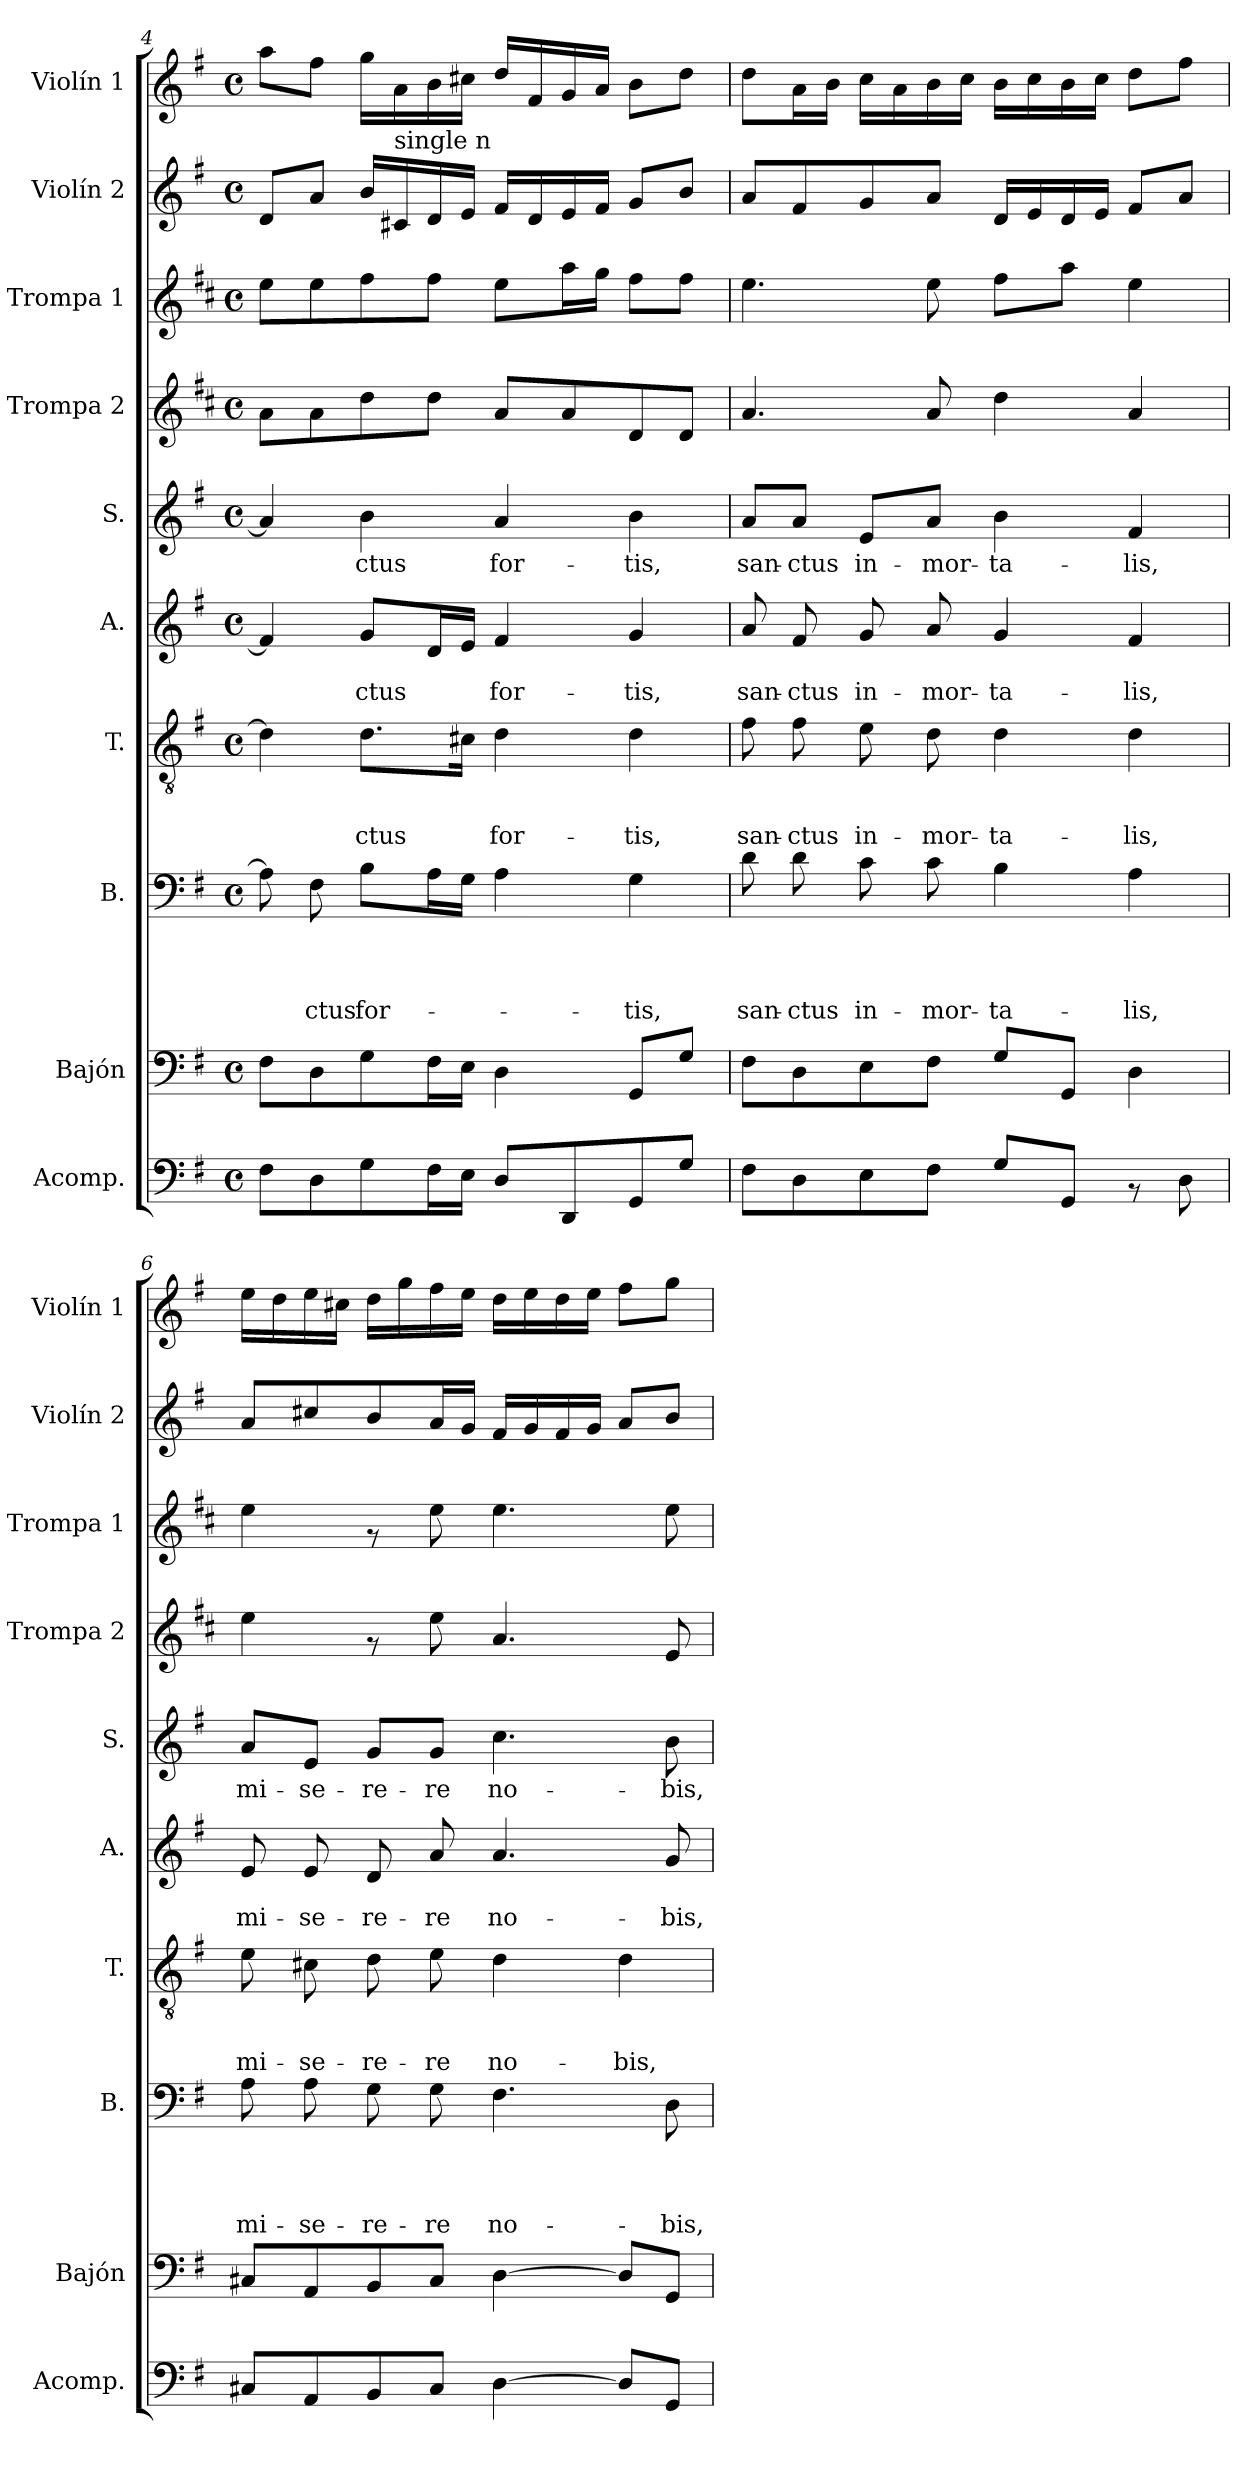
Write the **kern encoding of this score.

**kern	**kern	**kern	**text	**text	**text	**text	**kern	**text	**text	**text	**kern	**text	**text	**kern	**text	**kern	**kern	**kern	**kern
*part10	*part9	*part8	*part8	*part8	*part8	*part8	*part7	*part7	*part7	*part7	*part6	*part6	*part6	*part5	*part5	*part4	*part3	*part2	*part1
*staff10	*staff9	*staff8	*staff8	*staff8	*staff8	*staff8	*staff7	*staff7	*staff7	*staff7	*staff6	*staff6	*staff6	*staff5	*staff5	*staff4	*staff3	*staff2	*staff1
*I"Acomp.	*I"Bajón	*I"B.	*	*	*	*	*I"T.	*	*	*	*I"A.	*	*	*I"S.	*	*I"Trompa 2	*I"Trompa 1	*I"Violín 2	*I"Violín 1
*I'Acomp.	*I'Bajón	*I'B.	*	*	*	*	*I'T.	*	*	*	*I'A.	*	*	*I'S.	*	*I'Trompa 2	*I'Trompa 1	*I'Violín 2	*I'Violín 1
!!LO:PB:g=z
*clefF4	*clefF4	*clefF4	*	*	*	*	*clefGv2	*	*	*	*clefG2	*	*	*clefG2	*	*clefG2	*clefG2	*clefG2	*clefG2
*	*	*	*	*	*	*	*	*	*	*	*	*	*	*	*	*ITrd4c7	*ITrd4c7	*	*
*k[f#]	*k[f#]	*k[f#]	*	*	*	*	*k[f#]	*	*	*	*k[f#]	*	*	*k[f#]	*	*k[f#]	*k[f#]	*k[f#]	*k[f#]
*G:	*G:	*G:	*	*	*	*	*G:	*	*	*	*G:	*	*	*G:	*	*G:	*G:	*G:	*G:
*M4/4	*M4/4	*M4/4	*	*	*	*	*M4/4	*	*	*	*M4/4	*	*	*M4/4	*	*M4/4	*M4/4	*M4/4	*M4/4
*met(c)	*met(c)	*met(c)	*	*	*	*	*met(c)	*	*	*	*met(c)	*	*	*met(c)	*	*met(c)	*met(c)	*met(c)	*met(c)
=4	=4	=4	=4	=4	=4	=4	=4	=4	=4	=4	=4	=4	=4	=4	=4	=4	=4	=4	=4
8F#\L	8F#\L	8A\]	.	.	.	.	4d\]	.	.	.	4f#/]	.	.	4a/]	.	8d\L	8a\L	8d/L	8aa\L
!	!	!	!	!	!	!LO:LY:b	!	!	!	!	!	!	!	!	!	!	!	!	!
8D\	8D\	8F#\	.	.	.	-ctus	.	.	.	.	.	.	.	.	.	8d\	8a\	8a/J	8ff#\J
!	!	!	!	!	!	!LO:LY:b	!	!	!	!LO:LY:b	!	!	!LO:LY:b	!	!LO:LY:b	!	!	!	!
8G\	8G\	8B\L	.	.	.	for-	8.d\L	.	.	-ctus	8g/L	.	-ctus	4b\	-ctus	8g\	8b\	16b/LL	16gg\LL
!	!	!	!	!	!	!	!	!	!	!	!	!	!	!	!	!	!	!LO:TX:a:t=single n	!
.	.	.	.	.	.	.	.	.	.	.	.	.	.	.	.	.	.	16c#/	16a\
16F#\L	16F#\L	16A\L	.	.	.	.	.	.	.	.	16d/L	.	.	.	.	8g\J	8b\J	16d/	16b\
16E\JJ	16E\JJ	16G\JJ	.	.	.	.	16c#X\Jk	.	.	.	16e/JJ	.	.	.	.	.	.	16e/JJ	16cc#X\JJ
!	!	!	!	!	!	!	!	!	!	!LO:LY:b	!	!	!LO:LY:b	!	!LO:LY:b	!	!	!	!
8D/L	4D\	4A\	.	.	.	.	4d\	.	.	for-	4f#/	.	for-	4a/	for-	8d/L	8a\L	16f#/LL	16dd/LL
.	.	.	.	.	.	.	.	.	.	.	.	.	.	.	.	.	.	16d/	16f#/
8DD/	.	.	.	.	.	.	.	.	.	.	.	.	.	.	.	8d/	16dd\L	16e/	16g/
.	.	.	.	.	.	.	.	.	.	.	.	.	.	.	.	.	16cc\JJ	16f#/JJ	16a/JJ
!	!	!	!	!	!	!LO:LY:b	!	!	!	!LO:LY:b	!	!	!LO:LY:b	!	!LO:LY:b	!	!	!	!
8GG/	8GG/L	4G\	.	.	.	-tis,	4d\	.	.	-tis,	4g/	.	-tis,	4b\	-tis,	8G/	8b\L	8g/L	8b\L
8G/J	8G/J	.	.	.	.	.	.	.	.	.	.	.	.	.	.	8G/J	8b\J	8b/J	8dd\J
=5	=5	=5	=5	=5	=5	=5	=5	=5	=5	=5	=5	=5	=5	=5	=5	=5	=5	=5	=5
!	!	!	!	!	!	!LO:LY:b	!	!	!	!LO:LY:b	!	!	!LO:LY:b	!	!LO:LY:b	!	!	!	!
8F#\L	8F#\L	8d\	.	.	.	san-	8f#\	.	.	san-	8a/	.	san-	8a/L	san-	4.d/	4.a\	8a/L	8dd\L
!	!	!	!	!	!	!LO:LY:b	!	!	!	!LO:LY:b	!	!	!LO:LY:b	!	!LO:LY:b	!	!	!	!
8D\	8D\	8d\	.	.	.	-ctus	8f#\	.	.	-ctus	8f#/	.	-ctus	8a/J	-ctus	.	.	8f#/	16a\L
.	.	.	.	.	.	.	.	.	.	.	.	.	.	.	.	.	.	.	16b\JJ
!	!	!	!	!	!	!LO:LY:b	!	!	!	!LO:LY:b	!	!	!LO:LY:b	!	!LO:LY:b	!	!	!	!
8E\	8E\	8c\	.	.	.	in-	8e\	.	.	in-	8g/	.	in-	8e/L	in-	.	.	8g/	16cc\LL
.	.	.	.	.	.	.	.	.	.	.	.	.	.	.	.	.	.	.	16a\
!	!	!	!	!	!	!LO:LY:b	!	!	!	!LO:LY:b	!	!	!LO:LY:b	!	!LO:LY:b	!	!	!	!
8F#\J	8F#\J	8c\	.	.	.	-mor-	8d\	.	.	-mor-	8a/	.	-mor-	8a/J	-mor-	8d/	8a\	8a/J	16b\
.	.	.	.	.	.	.	.	.	.	.	.	.	.	.	.	.	.	.	16cc\JJ
!	!	!	!	!	!	!LO:LY:b	!	!	!	!LO:LY:b	!	!	!LO:LY:b	!	!LO:LY:b	!	!	!	!
8G/L	8G/L	4B\	.	.	.	-ta-	4d\	.	.	-ta-	4g/	.	-ta-	4b\	-ta-	4g\	8b\L	16d/LL	16b\LL
.	.	.	.	.	.	.	.	.	.	.	.	.	.	.	.	.	.	16e/	16cc\
8GG/J	8GG/J	.	.	.	.	.	.	.	.	.	.	.	.	.	.	.	8dd\J	16d/	16b\
.	.	.	.	.	.	.	.	.	.	.	.	.	.	.	.	.	.	16e/JJ	16cc\JJ
!	!	!	!	!	!	!LO:LY:b	!	!	!	!LO:LY:b	!	!	!LO:LY:b	!	!LO:LY:b	!	!	!	!
8rAA	4D\	4A\	.	.	.	-lis,	4d\	.	.	-lis,	4f#/	.	-lis,	4f#/	-lis,	4d/	4a\	8f#/L	8dd\L
8D\	.	.	.	.	.	.	.	.	.	.	.	.	.	.	.	.	.	8a/J	8ff#\J
=6	=6	=6	=6	=6	=6	=6	=6	=6	=6	=6	=6	=6	=6	=6	=6	=6	=6	=6	=6
!	!	!	!	!	!	!LO:LY:b	!	!	!	!LO:LY:b	!	!	!LO:LY:b	!	!LO:LY:b	!	!	!	!
8C#X/L	8C#X/L	8A\	.	.	.	mi-	8e\	.	.	mi-	8e/	.	mi-	8a/L	mi-	4a\	4a\	8a/L	16ee\LL
.	.	.	.	.	.	.	.	.	.	.	.	.	.	.	.	.	.	.	16dd\
!	!	!	!	!	!	!LO:LY:b	!	!	!	!LO:LY:b	!	!	!LO:LY:b	!	!LO:LY:b	!	!	!	!
8AA/	8AA/	8A\	.	.	.	-se-	8c#X\	.	.	-se-	8e/	.	-se-	8e/J	-se-	.	.	8cc#X/	16ee\
.	.	.	.	.	.	.	.	.	.	.	.	.	.	.	.	.	.	.	16cc#X\JJ
!	!	!	!	!	!	!LO:LY:b	!	!	!	!LO:LY:b	!	!	!LO:LY:b	!	!LO:LY:b	!	!	!	!
8BB/	8BB/	8G\	.	.	.	-re-	8d\	.	.	-re-	8d/	.	-re-	8g/L	-re-	8rf	8rf	8b/	16dd\LL
.	.	.	.	.	.	.	.	.	.	.	.	.	.	.	.	.	.	.	16gg\
!	!	!	!	!	!	!LO:LY:b	!	!	!	!LO:LY:b	!	!	!LO:LY:b	!	!LO:LY:b	!	!	!	!
8C#/J	8C#/J	8G\	.	.	.	-re	8e\	.	.	-re	8a/	.	-re	8g/J	-re	8a\	8a\	16a/L	16ff#\
.	.	.	.	.	.	.	.	.	.	.	.	.	.	.	.	.	.	16g/JJ	16ee\JJ
!	!	!	!	!	!	!LO:LY:b	!	!	!	!LO:LY:b	!	!	!LO:LY:b	!	!LO:LY:b	!	!	!	!
[>4D\	[>4D\	4.F#\	.	.	.	no-	4d\	.	.	no-	4.a/	.	no-	4.cc\	no-	4.d/	4.a\	16f#/LL	16dd\LL
.	.	.	.	.	.	.	.	.	.	.	.	.	.	.	.	.	.	16g/	16ee\
.	.	.	.	.	.	.	.	.	.	.	.	.	.	.	.	.	.	16f#/	16dd\
.	.	.	.	.	.	.	.	.	.	.	.	.	.	.	.	.	.	16g/JJ	16ee\JJ
!	!	!	!	!	!	!	!	!	!	!LO:LY:b	!	!	!	!	!	!	!	!	!
8D/L]	8D/L]	.	.	.	.	.	4d\	.	.	-bis,	.	.	.	.	.	.	.	8a/L	8ff#\L
!	!	!	!	!	!	!LO:LY:b	!	!	!	!	!	!	!LO:LY:b	!	!LO:LY:b	!	!	!	!
8GG/J	8GG/J	8D\	.	.	.	-bis,	.	.	.	.	8g/	.	-bis,	8b\	-bis,	8A/	8a\	8b/J	8gg\J
=	=	=	=	=	=	=	=	=	=	=	=	=	=	=	=	=	=	=	=
*-	*-	*-	*-	*-	*-	*-	*-	*-	*-	*-	*-	*-	*-	*-	*-	*-	*-	*-	*-
